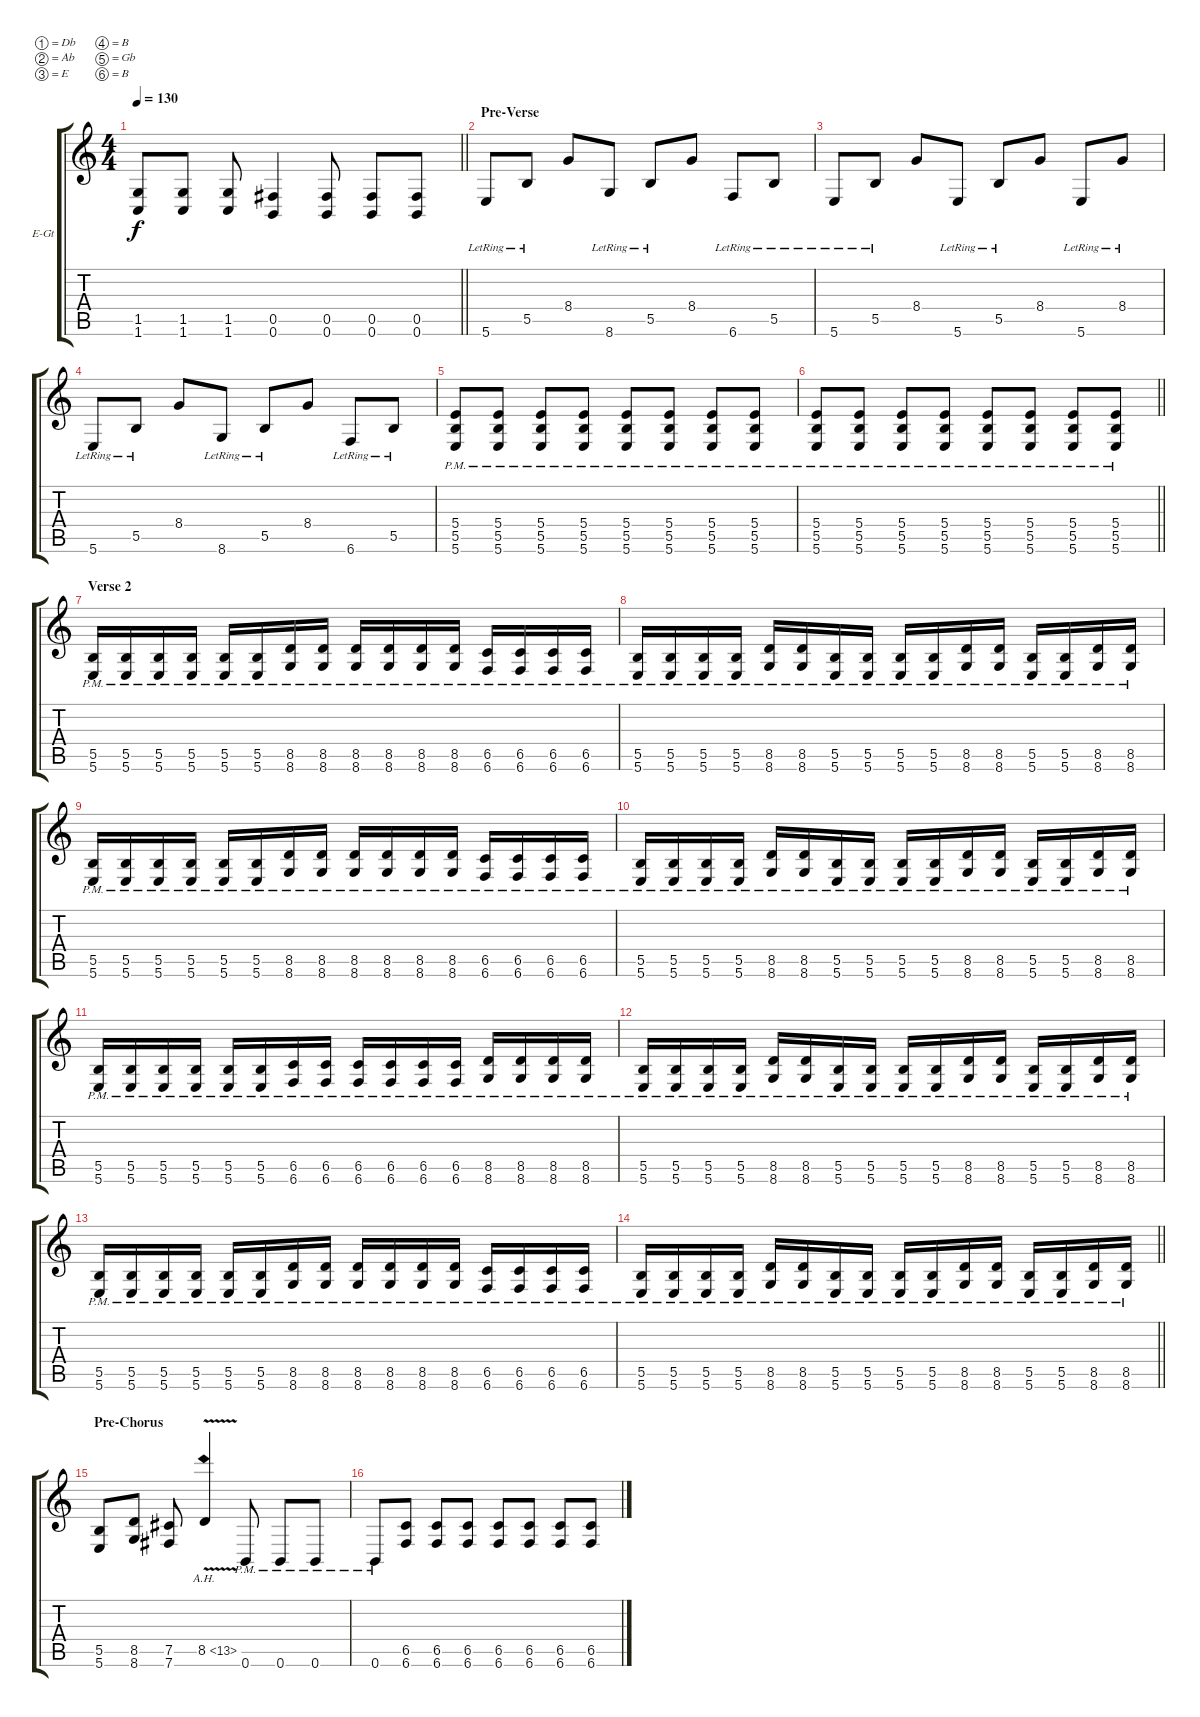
\bracketExtendMode groupsimilarinstruments
\firstSystemTrackNameOrientation horizontal
\otherSystemsTrackNameOrientation horizontal
\track ("James Root" "E-Gt") {instrument overdrivenguitar}
\staff {score tabs}
\tuning (Db4 Ab3 E3 B2 Gb2 B1)
\ts (4 4)
\tempo 130
\clef g2
\barLineRight lightlight
\ks c
(1.5 1.6).8{dy f} (1.5 1.6).8 (1.5 1.6).8 (0.5 0.6).4 (0.5 0.6).8 (0.5 0.6).8 (0.5 0.6).8 |
\section ("" "Pre-Verse")
5.6{lr}.8 5.5{lr}.8 8.4.8 8.6{lr}.8 5.5{lr}.8 8.4.8 6.6{lr}.8 5.5{lr}.8 |
5.6{lr}.8 5.5{lr}.8 8.4.8 5.6{lr}.8 5.5{lr}.8 8.4.8 5.6{lr}.8 8.4{lr}.8 |
5.6{lr}.8 5.5{lr}.8 8.4.8 8.6{lr}.8 5.5{lr}.8 8.4.8 6.6{lr}.8 5.5{lr}.8 |
(5.4{pm} 5.5{pm} 5.6{pm}).8 (5.4{pm} 5.5{pm} 5.6{pm}).8 (5.4{pm} 5.5{pm} 5.6{pm}).8 (5.4{pm} 5.5{pm} 5.6{pm}).8 (5.4{pm} 5.5{pm} 5.6{pm}).8 (5.4{pm} 5.5{pm} 5.6{pm}).8 (5.4{pm} 5.5{pm} 5.6{pm}).8 (5.4{pm} 5.5{pm} 5.6{pm}).8 |
\barLineRight lightlight
(5.4{pm} 5.5{pm} 5.6{pm}).8 (5.4{pm} 5.5{pm} 5.6{pm}).8 (5.4{pm} 5.5{pm} 5.6{pm}).8 (5.4{pm} 5.5{pm} 5.6{pm}).8 (5.4{pm} 5.5{pm} 5.6{pm}).8 (5.4{pm} 5.5{pm} 5.6{pm}).8 (5.4{pm} 5.5{pm} 5.6{pm}).8 (5.4{pm} 5.5{pm} 5.6{pm}).8 |
\section ("" "Verse 2")
(5.5{pm} 5.6{pm}).16 (5.5{pm} 5.6{pm}).16 (5.5{pm} 5.6{pm}).16 (5.5{pm} 5.6{pm}).16 (5.5{pm} 5.6{pm}).16 (5.5{pm} 5.6{pm}).16 (8.5{pm} 8.6{pm}).16 (8.5{pm} 8.6{pm}).16 (8.5{pm} 8.6{pm}).16 (8.5{pm} 8.6{pm}).16 (8.5{pm} 8.6{pm}).16 (8.5{pm} 8.6{pm}).16 (6.5{pm} 6.6{pm}).16 (6.5{pm} 6.6{pm}).16 (6.5{pm} 6.6{pm}).16 (6.5{pm} 6.6{pm}).16 |
(5.5{pm} 5.6{pm}).16 (5.5{pm} 5.6{pm}).16 (5.5{pm} 5.6{pm}).16 (5.5{pm} 5.6{pm}).16 (8.5{pm} 8.6{pm}).16 (8.5{pm} 8.6{pm}).16 (5.5{pm} 5.6{pm}).16 (5.5{pm} 5.6{pm}).16 (5.5{pm} 5.6{pm}).16 (5.5{pm} 5.6{pm}).16 (8.5{pm} 8.6{pm}).16 (8.5{pm} 8.6{pm}).16 (5.5{pm} 5.6{pm}).16 (5.5{pm} 5.6{pm}).16 (8.5{pm} 8.6{pm}).16 (8.5{pm} 8.6{pm}).16 |
(5.5{pm} 5.6{pm}).16 (5.5{pm} 5.6{pm}).16 (5.5{pm} 5.6{pm}).16 (5.5{pm} 5.6{pm}).16 (5.5{pm} 5.6{pm}).16 (5.5{pm} 5.6{pm}).16 (8.5{pm} 8.6{pm}).16 (8.5{pm} 8.6{pm}).16 (8.5{pm} 8.6{pm}).16 (8.5{pm} 8.6{pm}).16 (8.5{pm} 8.6{pm}).16 (8.5{pm} 8.6{pm}).16 (6.5{pm} 6.6{pm}).16 (6.5{pm} 6.6{pm}).16 (6.5{pm} 6.6{pm}).16 (6.5{pm} 6.6{pm}).16 |
(5.5{pm} 5.6{pm}).16 (5.5{pm} 5.6{pm}).16 (5.5{pm} 5.6{pm}).16 (5.5{pm} 5.6{pm}).16 (8.5{pm} 8.6{pm}).16 (8.5{pm} 8.6{pm}).16 (5.5{pm} 5.6{pm}).16 (5.5{pm} 5.6{pm}).16 (5.5{pm} 5.6{pm}).16 (5.5{pm} 5.6{pm}).16 (8.5{pm} 8.6{pm}).16 (8.5{pm} 8.6{pm}).16 (5.5{pm} 5.6{pm}).16 (5.5{pm} 5.6{pm}).16 (8.5{pm} 8.6{pm}).16 (8.5{pm} 8.6{pm}).16 |
(5.5{pm} 5.6{pm}).16 (5.5{pm} 5.6{pm}).16 (5.5{pm} 5.6{pm}).16 (5.5{pm} 5.6{pm}).16 (5.5{pm} 5.6{pm}).16 (5.5{pm} 5.6{pm}).16 (6.5{pm} 6.6{pm}).16 (6.5{pm} 6.6{pm}).16 (6.5{pm} 6.6{pm}).16 (6.5{pm} 6.6{pm}).16 (6.5{pm} 6.6{pm}).16 (6.5{pm} 6.6{pm}).16 (8.5{pm} 8.6{pm}).16 (8.5{pm} 8.6{pm}).16 (8.5{pm} 8.6{pm}).16 (8.5{pm} 8.6{pm}).16 |
(5.5{pm} 5.6{pm}).16 (5.5{pm} 5.6{pm}).16 (5.5{pm} 5.6{pm}).16 (5.5{pm} 5.6{pm}).16 (8.5{pm} 8.6{pm}).16 (8.5{pm} 8.6{pm}).16 (5.5{pm} 5.6{pm}).16 (5.5{pm} 5.6{pm}).16 (5.5{pm} 5.6{pm}).16 (5.5{pm} 5.6{pm}).16 (8.5{pm} 8.6{pm}).16 (8.5{pm} 8.6{pm}).16 (5.5{pm} 5.6{pm}).16 (5.5{pm} 5.6{pm}).16 (8.5{pm} 8.6{pm}).16 (8.5{pm} 8.6{pm}).16 |
(5.5{pm} 5.6{pm}).16 (5.5{pm} 5.6{pm}).16 (5.5{pm} 5.6{pm}).16 (5.5{pm} 5.6{pm}).16 (5.5{pm} 5.6{pm}).16 (5.5{pm} 5.6{pm}).16 (8.5{pm} 8.6{pm}).16 (8.5{pm} 8.6{pm}).16 (8.5{pm} 8.6{pm}).16 (8.5{pm} 8.6{pm}).16 (8.5{pm} 8.6{pm}).16 (8.5{pm} 8.6{pm}).16 (6.5{pm} 6.6{pm}).16 (6.5{pm} 6.6{pm}).16 (6.5{pm} 6.6{pm}).16 (6.5{pm} 6.6{pm}).16 |
\barLineRight lightlight
(5.5{pm} 5.6{pm}).16 (5.5{pm} 5.6{pm}).16 (5.5{pm} 5.6{pm}).16 (5.5{pm} 5.6{pm}).16 (8.5{pm} 8.6{pm}).16 (8.5{pm} 8.6{pm}).16 (5.5{pm} 5.6{pm}).16 (5.5{pm} 5.6{pm}).16 (5.5{pm} 5.6{pm}).16 (5.5{pm} 5.6{pm}).16 (8.5{pm} 8.6{pm}).16 (8.5{pm} 8.6{pm}).16 (5.5{pm} 5.6{pm}).16 (5.5{pm} 5.6{pm}).16 (8.5{pm} 8.6{pm}).16 (8.5{pm} 8.6{pm}).16 |
\section ("" "Pre-Chorus")
(5.6 5.5).8 (8.6 8.5).8 (7.6 7.5).8 8.5{ah 5 v}.4 0.6{pm}.8 0.6{pm}.8 0.6{pm}.8 |
0.6{pm}.8 (6.5 6.6).8 (6.5 6.6).8 (6.5 6.6).8 (6.5 6.6).8 (6.5 6.6).8 (6.5 6.6).8 (6.5 6.6).8
